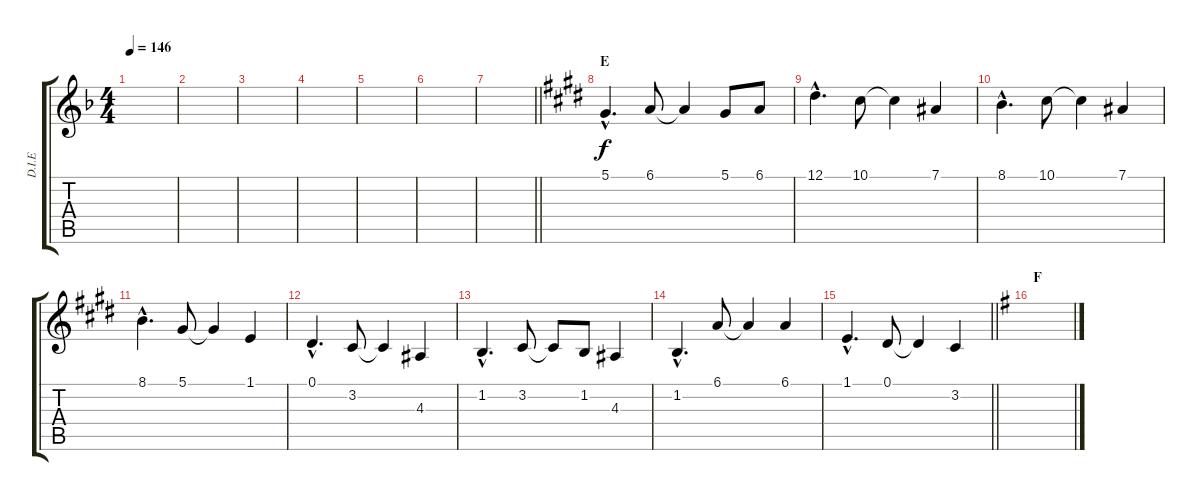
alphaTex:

\track ("D.I.E" "D.I.E") {instrument lead1square}
\staff {score tabs}
\tuning (Eb4 Bb3 Gb3 Db3 Ab2 Eb2) {hide}
\ts (4 4)
\tempo 146
\clef g2
\ks dminor
|
|
|
|
|
|
\barLineRight lightlight
|
\section ("" "E")
\ks e
5.1{hac}.4{d} 6.1.8 6.1{t}.4 5.1.8 6.1.8 |
12.1{hac}.4{d} 10.1.8 10.1{t}.4 7.1.4 |
8.1{hac}.4{d} 10.1.8 10.1{t}.4 7.1.4 |
8.1{hac}.4{d} 5.1.8 5.1{t}.4 1.1.4 |
0.1{hac}.4{d} 3.2.8 3.2{t}.4 4.3.4 |
1.2{hac}.4{d} 3.2.8 3.2{t}.8 1.2.8 4.3.4 |
1.2{hac}.4{d} 6.1.8 6.1{t}.4 6.1.4 |
\barLineRight lightlight
1.1{hac}.4{d} 0.1.8 0.1{t}.4 3.2.4 |
\section ("" "F")
\ks eminor
